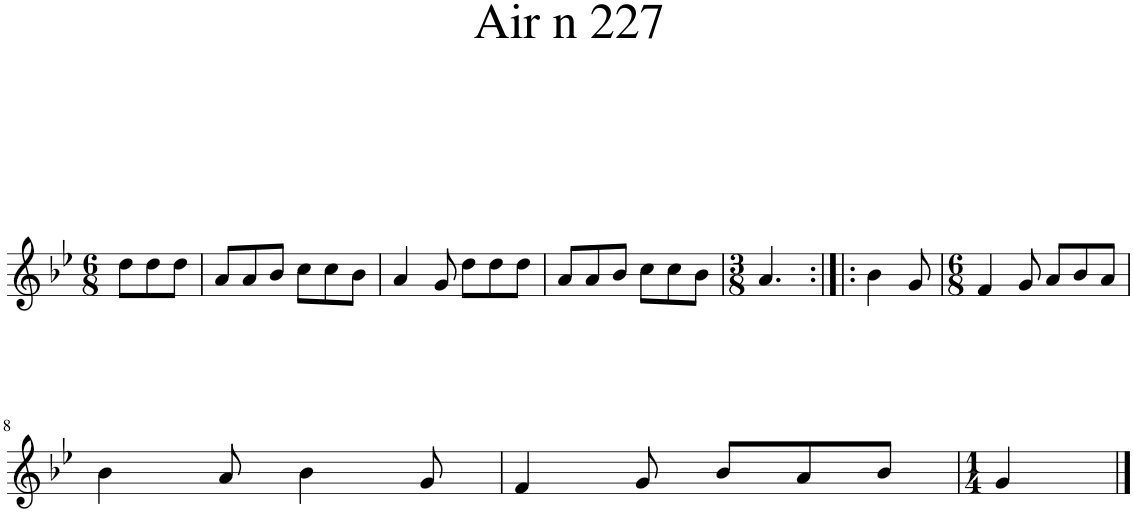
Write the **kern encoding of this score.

**kern
*part1
*staff1
*I"Piano
*I'Pno.
*clefG2
*k[b-e-]
*M6/8
=1
8dd\L
8dd\
8dd\J
=2
8a/L
8a/
8b-/J
8cc\L
8cc\
8b-\J
=3
4a/
8g/
8dd\L
8dd\
8dd\J
=4
8a/L
8a/
8b-/J
8cc\L
8cc\
8b-\J
=5
*M3/8
4.a/
=6:|!|:
4b-\
8g/
=7
*M6/8
4f/
8g/
8a/L
8b-/
8a/J
!!LO:LB:g=z
=8
4b-\
8a/
4b-\
8g/
=9
4f/
8g/
8b-/L
8a/
8b-/J
=10
*M1/4
4g/
==
*-
